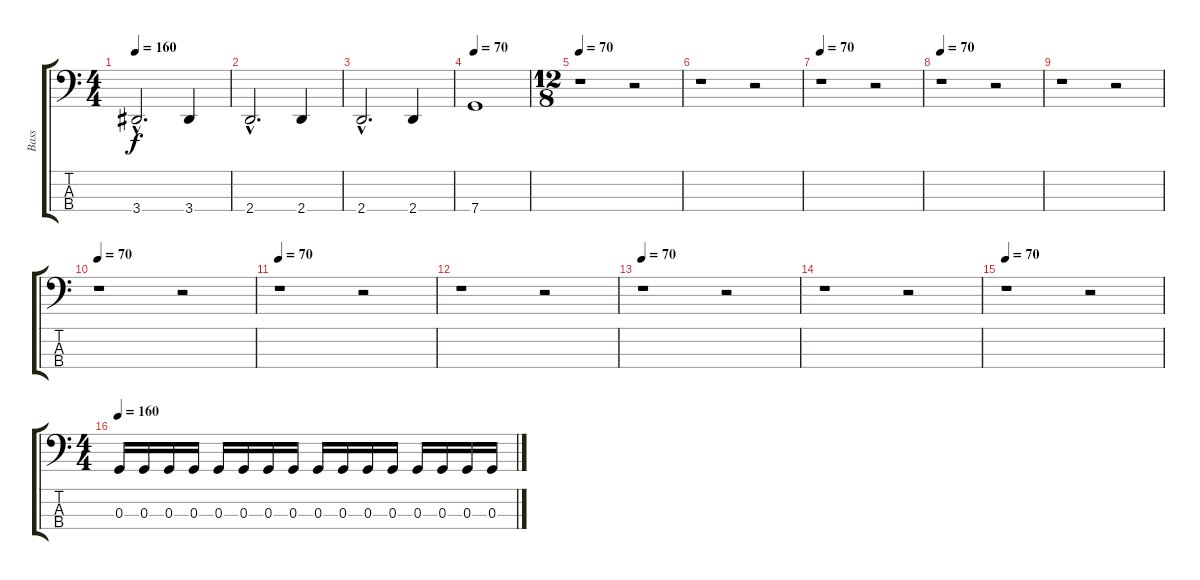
\track ("Bass" "Bass") {instrument electricbasspick}
\staff {score tabs}
\tuning (F2 C2 G1 C1) {hide}
\ts (4 4)
\tempo 160
\clef f4
\ks c
3.4{hac}.2{d dy f} 3.4.4 |
2.4{hac}.2{d} 2.4.4 |
2.4{hac}.2{d} 2.4.4 |
\tempo 70
7.4.1 |
\ts (12 8)
\tempo 70
r.1 r.2 |
r.1 r.2 |
\tempo 70
r.1 r.2 |
\tempo 70
r.1 r.2 |
r.1 r.2 |
\tempo 70
r.1 r.2 |
\tempo 70
r.1 r.2 |
r.1 r.2 |
\tempo 70
r.1 r.2 |
r.1 r.2 |
\tempo 70
r.1 r.2 |
\ts (4 4)
\tempo 160
0.3.16 0.3.16 0.3.16 0.3.16 0.3.16 0.3.16 0.3.16 0.3.16 0.3.16 0.3.16 0.3.16 0.3.16 0.3.16 0.3.16 0.3.16 0.3.16
